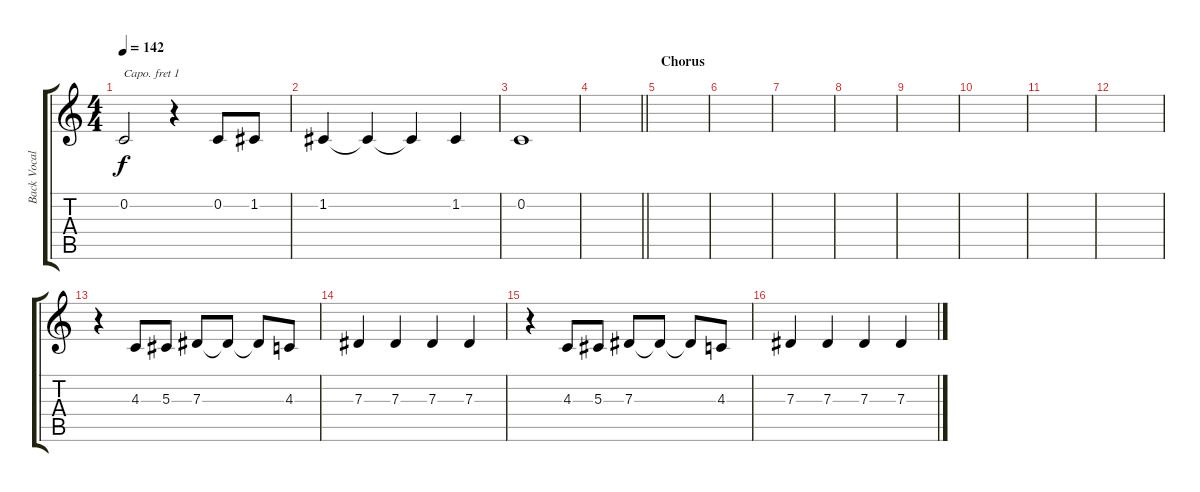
\track ("Back Vocal" "Back Vocal") {instrument lead2sawtooth}
\staff {score tabs}
\capo 1
\tuning (E4 B3 G3 D3 A2 E2) {hide}
\ts (4 4)
\tempo 142
\clef g2
\ks c
0.2.2{dy f} r.4 0.2.8 1.2.8 |
1.2.4 1.2{t}.4 1.2{t}.4 1.2.4 |
0.2.1 |
\barLineRight lightlight
|
\section ("" "Chorus")
|
|
|
|
|
|
|
|
r.4 4.3.8 5.3.8 7.3.8 7.3{t}.8 7.3{t}.8 4.3.8 |
7.3.4 7.3.4 7.3.4 7.3.4 |
r.4 4.3.8 5.3.8 7.3.8 7.3{t}.8 7.3{t}.8 4.3.8 |
7.3.4 7.3.4 7.3.4 7.3.4
